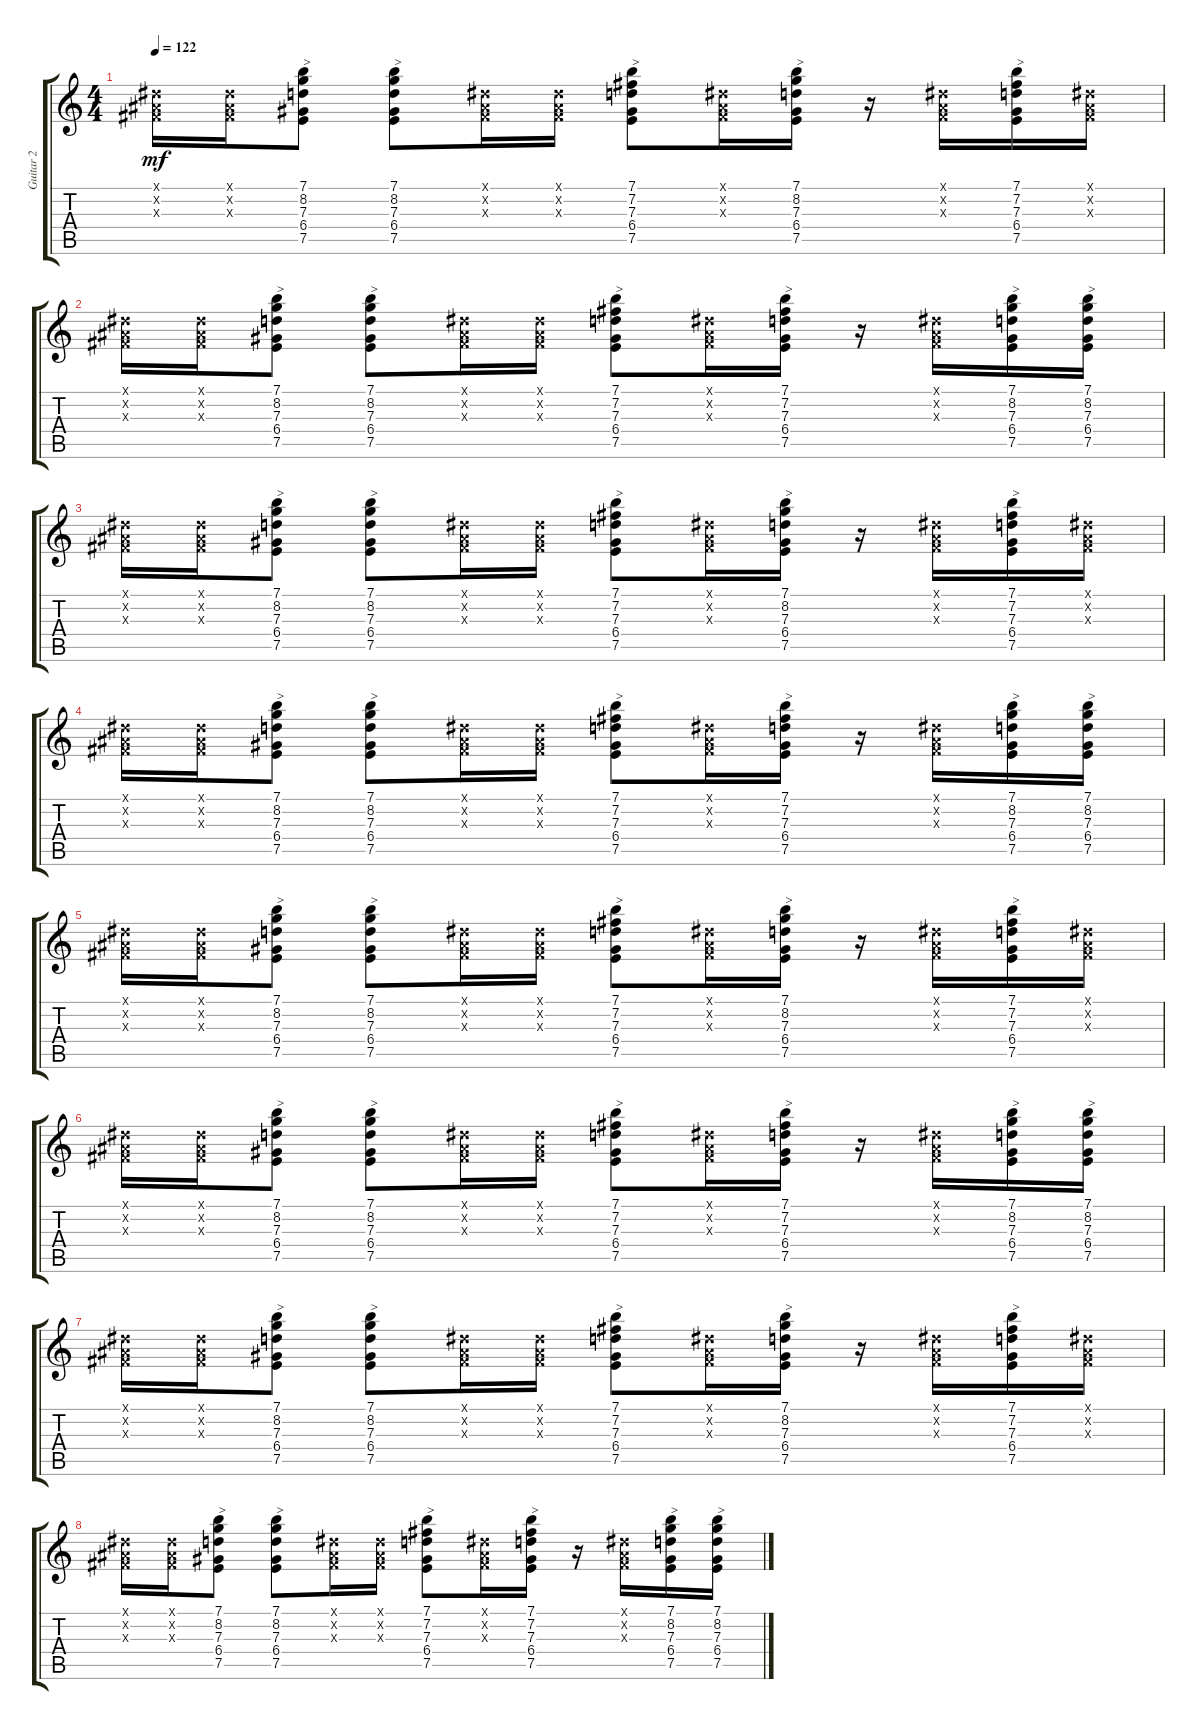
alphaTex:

\track ("Guitar 2" "Guitar 2") {instrument distortionguitar}
\staff {score tabs}
\tuning (E4 B3 G3 D3 A2 E2) {hide}
\ts (4 4)
\tempo 122
\clef g2
\ks c
(-1.1{x} -1.2{x} -1.3{x}).16{dy mf} (-1.1{x} -1.2{x} -1.3{x}).16 (7.1 8.2 7.3 6.4 7.5).8{txt ">"} (7.1 8.2 7.3 6.4 7.5).8{txt ">"} (-1.1{x} -1.2{x} -1.3{x}).16 (-1.1{x} -1.2{x} -1.3{x}).16 (7.1 7.2 7.3 6.4 7.5).8{txt ">"} (-1.1{x} -1.2{x} -1.3{x}).16 (7.1 8.2 7.3 6.4 7.5).16{txt ">"} r.16 (-1.1{x} -1.2{x} -1.3{x}).16 (7.1 7.2 7.3 6.4 7.5).16{txt ">"} (-1.1{x} -1.2{x} -1.3{x}).16 |
(-1.1{x} -1.2{x} -1.3{x}).16 (-1.1{x} -1.2{x} -1.3{x}).16 (7.1 8.2 7.3 6.4 7.5).8{txt ">"} (7.1 8.2 7.3 6.4 7.5).8{txt ">"} (-1.1{x} -1.2{x} -1.3{x}).16 (-1.1{x} -1.2{x} -1.3{x}).16 (7.1 7.2 7.3 6.4 7.5).8{txt ">"} (-1.1{x} -1.2{x} -1.3{x}).16 (7.1 7.2 7.3 6.4 7.5).16{txt ">"} r.16 (-1.1{x} -1.2{x} -1.3{x}).16 (7.1 8.2 7.3 6.4 7.5).16{txt ">"} (7.1 8.2 7.3 6.4 7.5).16{txt ">"} |
(-1.1{x} -1.2{x} -1.3{x}).16 (-1.1{x} -1.2{x} -1.3{x}).16 (7.1 8.2 7.3 6.4 7.5).8{txt ">"} (7.1 8.2 7.3 6.4 7.5).8{txt ">"} (-1.1{x} -1.2{x} -1.3{x}).16 (-1.1{x} -1.2{x} -1.3{x}).16 (7.1 7.2 7.3 6.4 7.5).8{txt ">"} (-1.1{x} -1.2{x} -1.3{x}).16 (7.1 8.2 7.3 6.4 7.5).16{txt ">"} r.16 (-1.1{x} -1.2{x} -1.3{x}).16 (7.1 7.2 7.3 6.4 7.5).16{txt ">"} (-1.1{x} -1.2{x} -1.3{x}).16 |
(-1.1{x} -1.2{x} -1.3{x}).16 (-1.1{x} -1.2{x} -1.3{x}).16 (7.1 8.2 7.3 6.4 7.5).8{txt ">"} (7.1 8.2 7.3 6.4 7.5).8{txt ">"} (-1.1{x} -1.2{x} -1.3{x}).16 (-1.1{x} -1.2{x} -1.3{x}).16 (7.1 7.2 7.3 6.4 7.5).8{txt ">"} (-1.1{x} -1.2{x} -1.3{x}).16 (7.1 7.2 7.3 6.4 7.5).16{txt ">"} r.16 (-1.1{x} -1.2{x} -1.3{x}).16 (7.1 8.2 7.3 6.4 7.5).16{txt ">"} (7.1 8.2 7.3 6.4 7.5).16{txt ">"} |
(-1.1{x} -1.2{x} -1.3{x}).16 (-1.1{x} -1.2{x} -1.3{x}).16 (7.1 8.2 7.3 6.4 7.5).8{txt ">"} (7.1 8.2 7.3 6.4 7.5).8{txt ">"} (-1.1{x} -1.2{x} -1.3{x}).16 (-1.1{x} -1.2{x} -1.3{x}).16 (7.1 7.2 7.3 6.4 7.5).8{txt ">"} (-1.1{x} -1.2{x} -1.3{x}).16 (7.1 8.2 7.3 6.4 7.5).16{txt ">"} r.16 (-1.1{x} -1.2{x} -1.3{x}).16 (7.1 7.2 7.3 6.4 7.5).16{txt ">"} (-1.1{x} -1.2{x} -1.3{x}).16 |
(-1.1{x} -1.2{x} -1.3{x}).16 (-1.1{x} -1.2{x} -1.3{x}).16 (7.1 8.2 7.3 6.4 7.5).8{txt ">"} (7.1 8.2 7.3 6.4 7.5).8{txt ">"} (-1.1{x} -1.2{x} -1.3{x}).16 (-1.1{x} -1.2{x} -1.3{x}).16 (7.1 7.2 7.3 6.4 7.5).8{txt ">"} (-1.1{x} -1.2{x} -1.3{x}).16 (7.1 7.2 7.3 6.4 7.5).16{txt ">"} r.16 (-1.1{x} -1.2{x} -1.3{x}).16 (7.1 8.2 7.3 6.4 7.5).16{txt ">"} (7.1 8.2 7.3 6.4 7.5).16{txt ">"} |
(-1.1{x} -1.2{x} -1.3{x}).16 (-1.1{x} -1.2{x} -1.3{x}).16 (7.1 8.2 7.3 6.4 7.5).8{txt ">"} (7.1 8.2 7.3 6.4 7.5).8{txt ">"} (-1.1{x} -1.2{x} -1.3{x}).16 (-1.1{x} -1.2{x} -1.3{x}).16 (7.1 7.2 7.3 6.4 7.5).8{txt ">"} (-1.1{x} -1.2{x} -1.3{x}).16 (7.1 8.2 7.3 6.4 7.5).16{txt ">"} r.16 (-1.1{x} -1.2{x} -1.3{x}).16 (7.1 7.2 7.3 6.4 7.5).16{txt ">"} (-1.1{x} -1.2{x} -1.3{x}).16 |
(-1.1{x} -1.2{x} -1.3{x}).16 (-1.1{x} -1.2{x} -1.3{x}).16 (7.1 8.2 7.3 6.4 7.5).8{txt ">"} (7.1 8.2 7.3 6.4 7.5).8{txt ">"} (-1.1{x} -1.2{x} -1.3{x}).16 (-1.1{x} -1.2{x} -1.3{x}).16 (7.1 7.2 7.3 6.4 7.5).8{txt ">"} (-1.1{x} -1.2{x} -1.3{x}).16 (7.1 7.2 7.3 6.4 7.5).16{txt ">"} r.16 (-1.1{x} -1.2{x} -1.3{x}).16 (7.1 8.2 7.3 6.4 7.5).16{txt ">"} (7.1 8.2 7.3 6.4 7.5).16{txt ">"}
